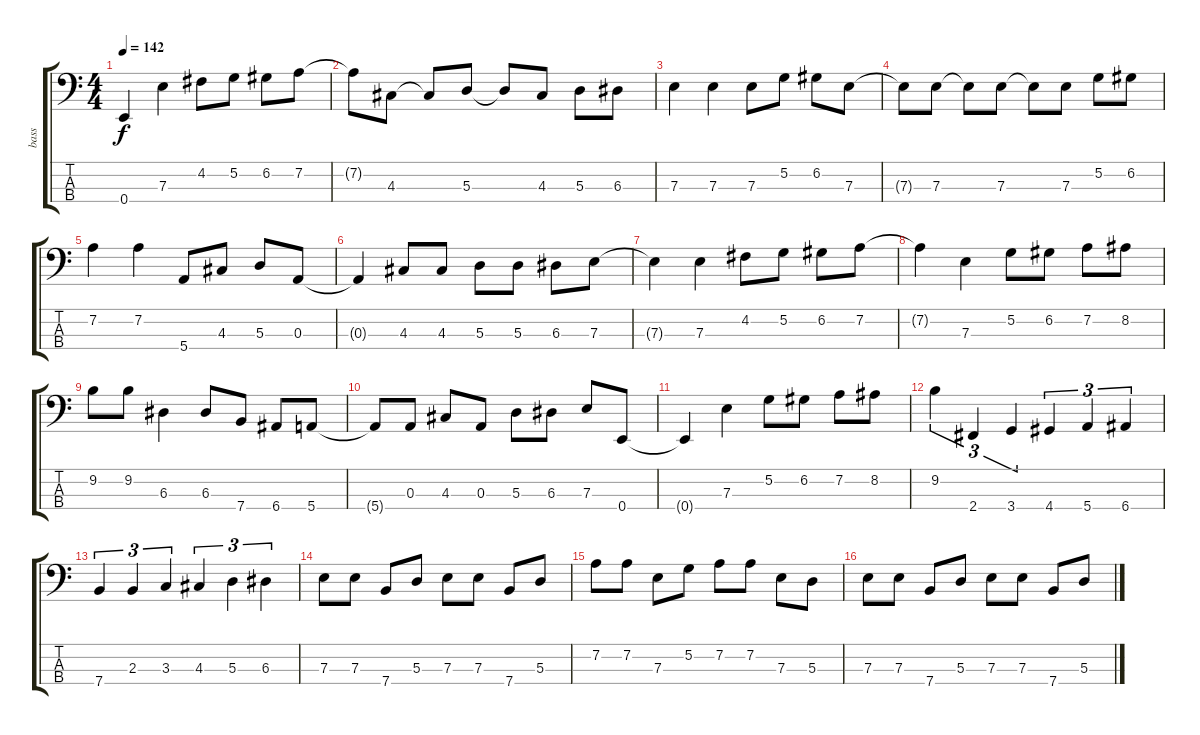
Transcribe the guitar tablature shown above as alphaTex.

\track ("bass" "bass") {instrument electricbassfinger}
\staff {score tabs}
\tuning (G2 D2 A1 E1) {hide}
\ts (4 4)
\tempo 142
\clef f4
\ks c
0.4{t}.4{dy f} 7.3.4 4.2.8 5.2.8 6.2.8 7.2.8 |
7.2{t}.8 4.3.8 4.3{t}.8 5.3.8 5.3{t}.8 4.3.8 5.3.8 6.3.8 |
7.3.4 7.3.4 7.3.8 5.2.8 6.2.8 7.3.8 |
7.3{t}.8 7.3.8 7.3{t}.8 7.3.8 7.3{t}.8 7.3.8 5.2.8 6.2.8 |
7.2.4 7.2.4 5.4.8 4.3.8 5.3.8 0.3.8 |
0.3{t}.4 4.3.8 4.3.8 5.3.8 5.3.8 6.3.8 7.3.8 |
7.3{t}.4 7.3.4 4.2.8 5.2.8 6.2.8 7.2.8 |
7.2{t}.4 7.3.4 5.2.8 6.2.8 7.2.8 8.2.8 |
9.2.8 9.2.8 6.3.4 6.3.8 7.4.8 6.4.8 5.4.8 |
5.4{t}.8 0.3.8 4.3.8 0.3.8 5.3.8 6.3.8 7.3.8 0.4.8 |
0.4{t}.4 7.3.4 5.2.8 6.2.8 7.2.8 8.2.8 |
9.2.4{tu (3 2)} 2.4.4{tu (3 2)} 3.4.4{tu (3 2)} 4.4.4{tu (3 2)} 5.4.4{tu (3 2)} 6.4.4{tu (3 2)} |
7.4.4{tu (3 2)} 2.3.4{tu (3 2)} 3.3.4{tu (3 2)} 4.3.4{tu (3 2)} 5.3.4{tu (3 2)} 6.3.4{tu (3 2)} |
7.3.8 7.3.8 7.4.8 5.3.8 7.3.8 7.3.8 7.4.8 5.3.8 |
7.2.8 7.2.8 7.3.8 5.2.8 7.2.8 7.2.8 7.3.8 5.3.8 |
7.3.8 7.3.8 7.4.8 5.3.8 7.3.8 7.3.8 7.4.8 5.3.8
